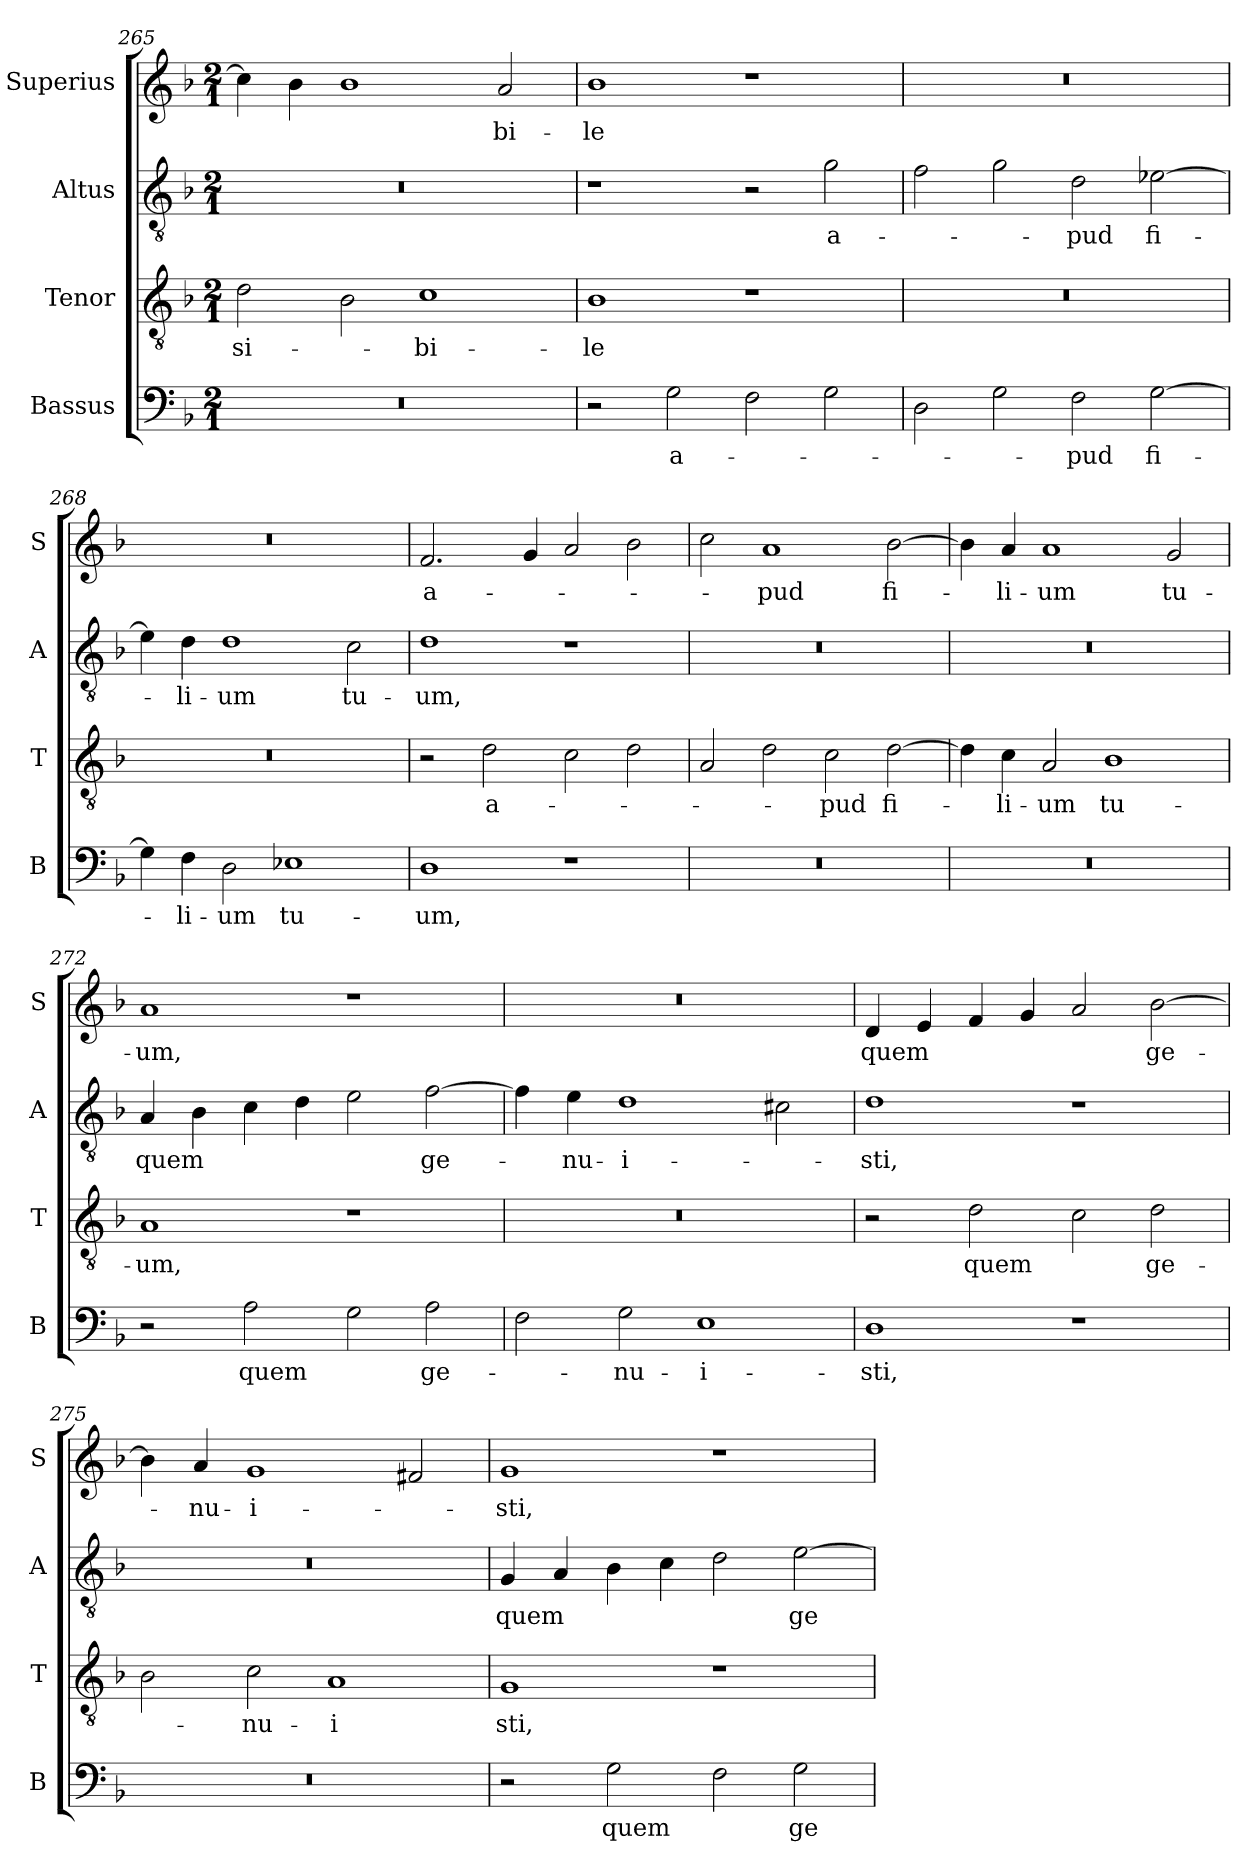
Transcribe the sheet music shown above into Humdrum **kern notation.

**kern	**text	**kern	**text	**kern	**text	**kern	**text
*part4	*part4	*part3	*part3	*part2	*part2	*part1	*part1
*staff4	*staff4	*staff3	*staff3	*staff2	*staff2	*staff1	*staff1
*I"Bassus	*	*I"Tenor	*	*I"Altus	*	*I"Superius	*
*I'B	*	*I'T	*	*I'A	*	*I'S	*
*clefF4	*	*clefGv2	*	*clefGv2	*	*clefG2	*
*k[b-]	*	*k[b-]	*	*k[b-]	*	*k[b-]	*
*M2/1	*	*M2/1	*	*M2/1	*	*M2/1	*
=265	=265	=265	=265	=265	=265	=265	=265
0r	.	2d\	-si-	0r	.	4cc\]	.
.	.	.	.	.	.	4b-\	.
.	.	2B-\	.	.	.	1b-	.
.	.	1c	-bi-	.	.	.	.
.	.	.	.	.	.	2a/	-bi-
=266	=266	=266	=266	=266	=266	=266	=266
2r	.	1B-	-le	1r	.	1b-	-le
2G\	a-	.	.	.	.	.	.
2F\	.	1r	.	2r	.	1r	.
2G\	.	.	.	2g\	a-	.	.
=267	=267	=267	=267	=267	=267	=267	=267
2D\	.	0r	.	2f\	.	0r	.
2G\	.	.	.	2g\	.	.	.
2F\	-pud	.	.	2d\	-pud	.	.
[2G\	fi-	.	.	[2e-X\	fi-	.	.
=268	=268	=268	=268	=268	=268	=268	=268
4G\]	.	0r	.	4e-\]	.	0r	.
4F\	-li-	.	.	4d\	-li-	.	.
2D\	-um	.	.	1d	-um	.	.
1E-X	tu-	.	.	.	.	.	.
.	.	.	.	2c\	tu-	.	.
=269	=269	=269	=269	=269	=269	=269	=269
1D	um,	2r	.	1d	-um,	2.f/	a-
.	.	2d\	a-	.	.	.	.
.	.	.	.	.	.	4g/	.
1r	.	2c\	.	1r	.	2a/	.
.	.	2d\	.	.	.	2b-\	.
=270	=270	=270	=270	=270	=270	=270	=270
0r	.	2A/	.	0r	.	2cc\	.
.	.	2d\	.	.	.	1a	-pud
.	.	2c\	-pud	.	.	.	.
.	.	[2d\	fi-	.	.	[2b-\	fi-
=271	=271	=271	=271	=271	=271	=271	=271
0r	.	4d\]	.	0r	.	4b-\]	.
.	.	4c\	-li-	.	.	4a/	-li-
.	.	2A/	-um	.	.	1a	-um
.	.	1B-	tu-	.	.	.	.
.	.	.	.	.	.	2g/	tu-
=272	=272	=272	=272	=272	=272	=272	=272
2r	.	1A	-um,	4A/	quem	1a	-um,
.	.	.	.	4B-\	.	.	.
2A\	quem	.	.	4c\	.	.	.
.	.	.	.	4d\	.	.	.
2G\	.	1r	.	2e\	.	1r	.
2A\	ge-	.	.	[2f\	ge-	.	.
=273	=273	=273	=273	=273	=273	=273	=273
2F\	.	0r	.	4f\]	.	0r	.
.	.	.	.	4e\	-nu-	.	.
2G\	-nu-	.	.	1d	-i-	.	.
1E	-i-	.	.	.	.	.	.
.	.	.	.	2c#X\	.	.	.
=274	=274	=274	=274	=274	=274	=274	=274
1D	-sti,	2r	.	1d	-sti,	4d/	quem
.	.	.	.	.	.	4e/	.
.	.	2d\	quem	.	.	4f/	.
.	.	.	.	.	.	4g/	.
1r	.	2c\	.	1r	.	2a/	.
.	.	2d\	ge-	.	.	[2b-\	ge-
=275	=275	=275	=275	=275	=275	=275	=275
0r	.	2B-\	.	0r	.	4b-\]	.
.	.	.	.	.	.	4a/	-nu-
.	.	2c\	-nu-	.	.	1g	-i-
.	.	1A	-i	.	.	.	.
.	.	.	.	.	.	2f#X/	.
=276	=276	=276	=276	=276	=276	=276	=276
2r	.	1G	-sti,	4G/	quem	1g	-sti,
.	.	.	.	4A/	.	.	.
2G\	quem	.	.	4B-\	.	.	.
.	.	.	.	4c\	.	.	.
2F\	.	1r	.	2d\	.	1r	.
2G\	ge-	.	.	[2e\	ge-	.	.
=	=	=	=	=	=	=	=
*-	*-	*-	*-	*-	*-	*-	*-
